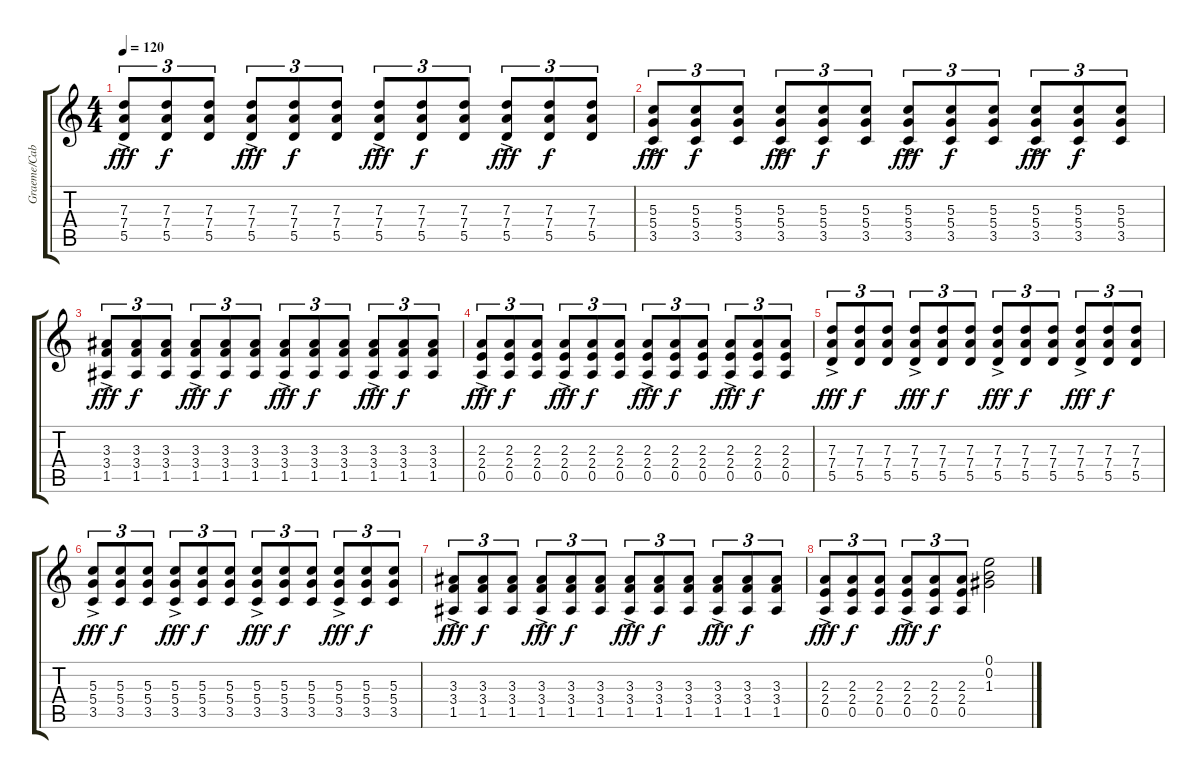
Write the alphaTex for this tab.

\track ("Graeme/Cabble Muted" "Graeme/Cab") {instrument electricguitarmuted}
\staff {score tabs}
\tuning (E4 B3 G3 D3 A2 E2) {hide}
\ts (4 4)
\tempo 120
\clef g2
\ks c
(7.3{ac} 7.4 5.5).8{tu (3 2) dy fff} (7.3 7.4 5.5).8{tu (3 2) dy f} (7.3 7.4 5.5).8{tu (3 2)} (7.3{ac} 7.4 5.5).8{tu (3 2) dy fff} (7.3 7.4 5.5).8{tu (3 2) dy f} (7.3 7.4 5.5).8{tu (3 2)} (7.3{ac} 7.4 5.5).8{tu (3 2) dy fff} (7.3 7.4 5.5).8{tu (3 2) dy f} (7.3 7.4 5.5).8{tu (3 2)} (7.3{ac} 7.4 5.5).8{tu (3 2) dy fff} (7.3 7.4 5.5).8{tu (3 2) dy f} (7.3 7.4 5.5).8{tu (3 2)} |
(5.3{ac} 5.4 3.5).8{tu (3 2) dy fff} (5.3 5.4 3.5).8{tu (3 2) dy f} (5.3 5.4 3.5).8{tu (3 2)} (5.3{ac} 5.4 3.5).8{tu (3 2) dy fff} (5.3 5.4 3.5).8{tu (3 2) dy f} (5.3 5.4 3.5).8{tu (3 2)} (5.3{ac} 5.4 3.5).8{tu (3 2) dy fff} (5.3 5.4 3.5).8{tu (3 2) dy f} (5.3 5.4 3.5).8{tu (3 2)} (5.3{ac} 5.4 3.5).8{tu (3 2) dy fff} (5.3 5.4 3.5).8{tu (3 2) dy f} (5.3 5.4 3.5).8{tu (3 2)} |
(3.3{ac} 3.4 1.5).8{tu (3 2) dy fff} (3.3 3.4 1.5).8{tu (3 2) dy f} (3.3 3.4 1.5).8{tu (3 2)} (3.3{ac} 3.4 1.5).8{tu (3 2) dy fff} (3.3 3.4 1.5).8{tu (3 2) dy f} (3.3 3.4 1.5).8{tu (3 2)} (3.3{ac} 3.4 1.5).8{tu (3 2) dy fff} (3.3 3.4 1.5).8{tu (3 2) dy f} (3.3 3.4 1.5).8{tu (3 2)} (3.3{ac} 3.4 1.5).8{tu (3 2) dy fff} (3.3 3.4 1.5).8{tu (3 2) dy f} (3.3 3.4 1.5).8{tu (3 2)} |
(2.3{ac} 2.4 0.5).8{tu (3 2) dy fff} (2.3 2.4 0.5).8{tu (3 2) dy f} (2.3 2.4 0.5).8{tu (3 2)} (2.3{ac} 2.4 0.5).8{tu (3 2) dy fff} (2.3 2.4 0.5).8{tu (3 2) dy f} (2.3 2.4 0.5).8{tu (3 2)} (2.3{ac} 2.4 0.5).8{tu (3 2) dy fff} (2.3 2.4 0.5).8{tu (3 2) dy f} (2.3 2.4 0.5).8{tu (3 2)} (2.3{ac} 2.4 0.5).8{tu (3 2) dy fff} (2.3 2.4 0.5).8{tu (3 2) dy f} (2.3 2.4 0.5).8{tu (3 2)} |
(7.3{ac} 7.4 5.5).8{tu (3 2) dy fff} (7.3 7.4 5.5).8{tu (3 2) dy f} (7.3 7.4 5.5).8{tu (3 2)} (7.3{ac} 7.4 5.5).8{tu (3 2) dy fff} (7.3 7.4 5.5).8{tu (3 2) dy f} (7.3 7.4 5.5).8{tu (3 2)} (7.3{ac} 7.4 5.5).8{tu (3 2) dy fff} (7.3 7.4 5.5).8{tu (3 2) dy f} (7.3 7.4 5.5).8{tu (3 2)} (7.3{ac} 7.4 5.5).8{tu (3 2) dy fff} (7.3 7.4 5.5).8{tu (3 2) dy f} (7.3 7.4 5.5).8{tu (3 2)} |
(5.3{ac} 5.4 3.5).8{tu (3 2) dy fff} (5.3 5.4 3.5).8{tu (3 2) dy f} (5.3 5.4 3.5).8{tu (3 2)} (5.3{ac} 5.4 3.5).8{tu (3 2) dy fff} (5.3 5.4 3.5).8{tu (3 2) dy f} (5.3 5.4 3.5).8{tu (3 2)} (5.3{ac} 5.4 3.5).8{tu (3 2) dy fff} (5.3 5.4 3.5).8{tu (3 2) dy f} (5.3 5.4 3.5).8{tu (3 2)} (5.3{ac} 5.4 3.5).8{tu (3 2) dy fff} (5.3 5.4 3.5).8{tu (3 2) dy f} (5.3 5.4 3.5).8{tu (3 2)} |
(3.3{ac} 3.4 1.5).8{tu (3 2) dy fff} (3.3 3.4 1.5).8{tu (3 2) dy f} (3.3 3.4 1.5).8{tu (3 2)} (3.3{ac} 3.4 1.5).8{tu (3 2) dy fff} (3.3 3.4 1.5).8{tu (3 2) dy f} (3.3 3.4 1.5).8{tu (3 2)} (3.3{ac} 3.4 1.5).8{tu (3 2) dy fff} (3.3 3.4 1.5).8{tu (3 2) dy f} (3.3 3.4 1.5).8{tu (3 2)} (3.3{ac} 3.4 1.5).8{tu (3 2) dy fff} (3.3 3.4 1.5).8{tu (3 2) dy f} (3.3 3.4 1.5).8{tu (3 2)} |
(2.3{ac} 2.4 0.5).8{tu (3 2) dy fff} (2.3 2.4 0.5).8{tu (3 2) dy f} (2.3 2.4 0.5).8{tu (3 2)} (2.3{ac} 2.4 0.5).8{tu (3 2) dy fff} (2.3 2.4 0.5).8{tu (3 2) dy f} (2.3 2.4 0.5).8{tu (3 2)} (0.1 0.2 1.3).2
